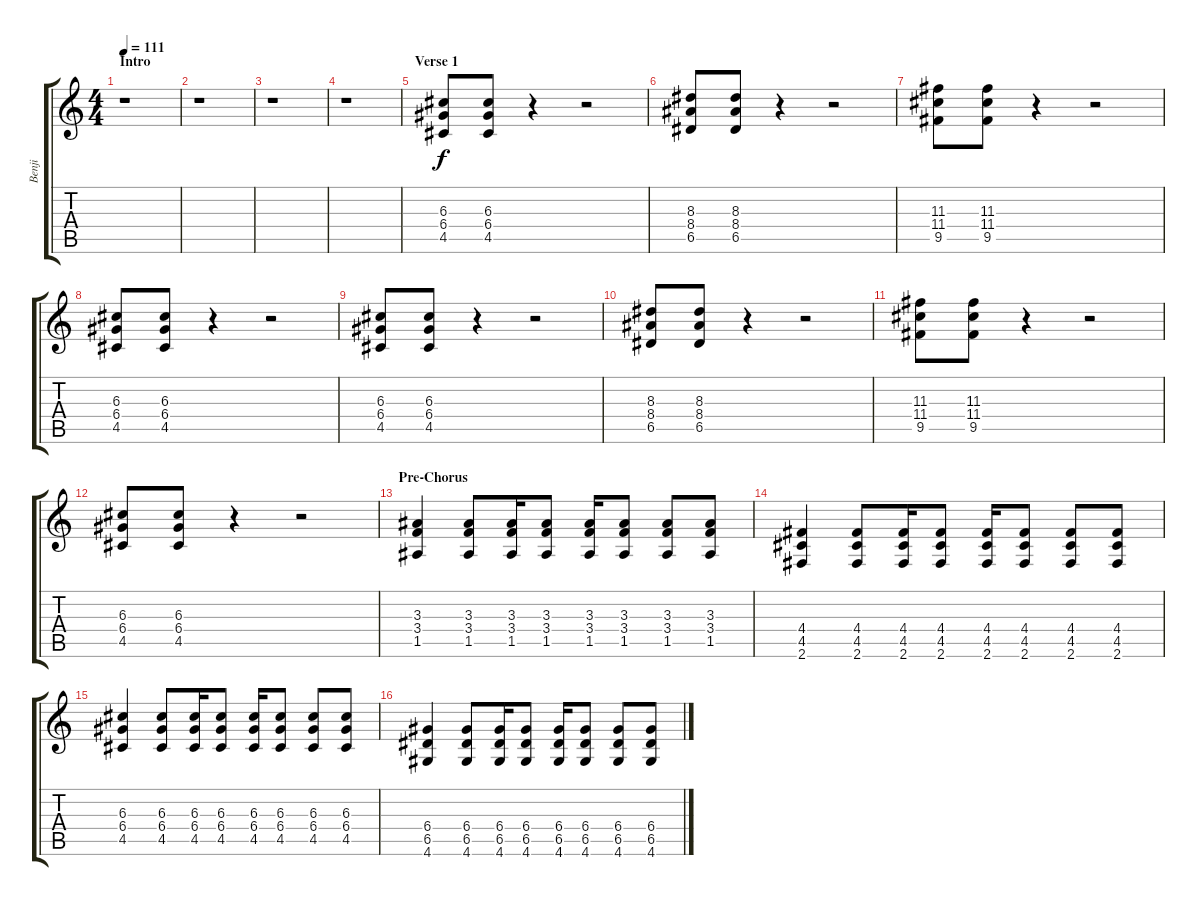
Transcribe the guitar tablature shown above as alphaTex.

\track ("Benji" "Benji") {instrument overdrivenguitar}
\staff {score tabs}
\tuning (E4 B3 G3 D3 A2 E2) {hide}
\ts (4 4)
\section ("" "Intro")
\tempo 111
\clef g2
\ks c
r.1{dy f instrument overdrivenguitar} |
r.1 |
r.1 |
r.1 |
\section ("" "Verse 1")
(6.3 6.4 4.5).8 (6.3 6.4 4.5).8 r.4 r.2 |
(8.3 8.4 6.5).8 (8.3 8.4 6.5).8 r.4 r.2 |
(11.3 11.4 9.5).8 (11.3 11.4 9.5).8 r.4 r.2 |
(6.3 6.4 4.5).8 (6.3 6.4 4.5).8 r.4 r.2 |
(6.3 6.4 4.5).8 (6.3 6.4 4.5).8 r.4 r.2 |
(8.3 8.4 6.5).8 (8.3 8.4 6.5).8 r.4 r.2 |
(11.3 11.4 9.5).8 (11.3 11.4 9.5).8 r.4 r.2 |
(6.3 6.4 4.5).8 (6.3 6.4 4.5).8 r.4 r.2 |
\section ("" "Pre-Chorus")
(3.3 3.4 1.5).4 (3.3 3.4 1.5).8 (3.3 3.4 1.5).16 (3.3 3.4 1.5).8 (3.3 3.4 1.5).16 (3.3 3.4 1.5).8 (3.3 3.4 1.5).8 (3.3 3.4 1.5).8 |
(4.4 4.5 2.6).4 (4.4 4.5 2.6).8 (4.4 4.5 2.6).16 (4.4 4.5 2.6).8 (4.4 4.5 2.6).16 (4.4 4.5 2.6).8 (4.4 4.5 2.6).8 (4.4 4.5 2.6).8 |
(6.3 6.4 4.5).4 (6.3 6.4 4.5).8 (6.3 6.4 4.5).16 (6.3 6.4 4.5).8 (6.3 6.4 4.5).16 (6.3 6.4 4.5).8 (6.3 6.4 4.5).8 (6.3 6.4 4.5).8 |
(6.4 6.5 4.6).4 (6.4 6.5 4.6).8 (6.4 6.5 4.6).16 (6.4 6.5 4.6).8 (6.4 6.5 4.6).16 (6.4 6.5 4.6).8 (6.4 6.5 4.6).8 (6.4 6.5 4.6).8
